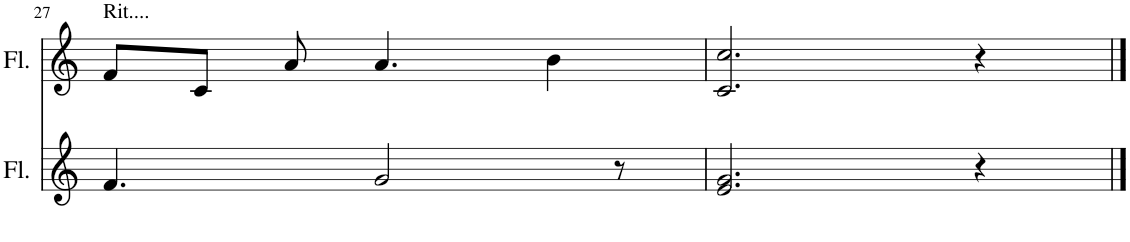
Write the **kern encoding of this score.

**kern	**kern
*part2	*part1
*staff2	*staff1
*I"Flauta	*I"Flauta
*I'Fl.	*I'Fl.
!!LO:PB:g=z
*clefG2	*clefG2
*k[]	*k[]
*M4/4	*M4/4
=27	=27
!	!LO:TX:a:t=Rit....
4.f/	8f/L
.	8c/J
.	8a/
2g/	4.a/
.	4b\
8r	.
=28	=28
2.e/ 2.g/	2.c/ 2.cc/
4r	4r
==	==
*-	*-
